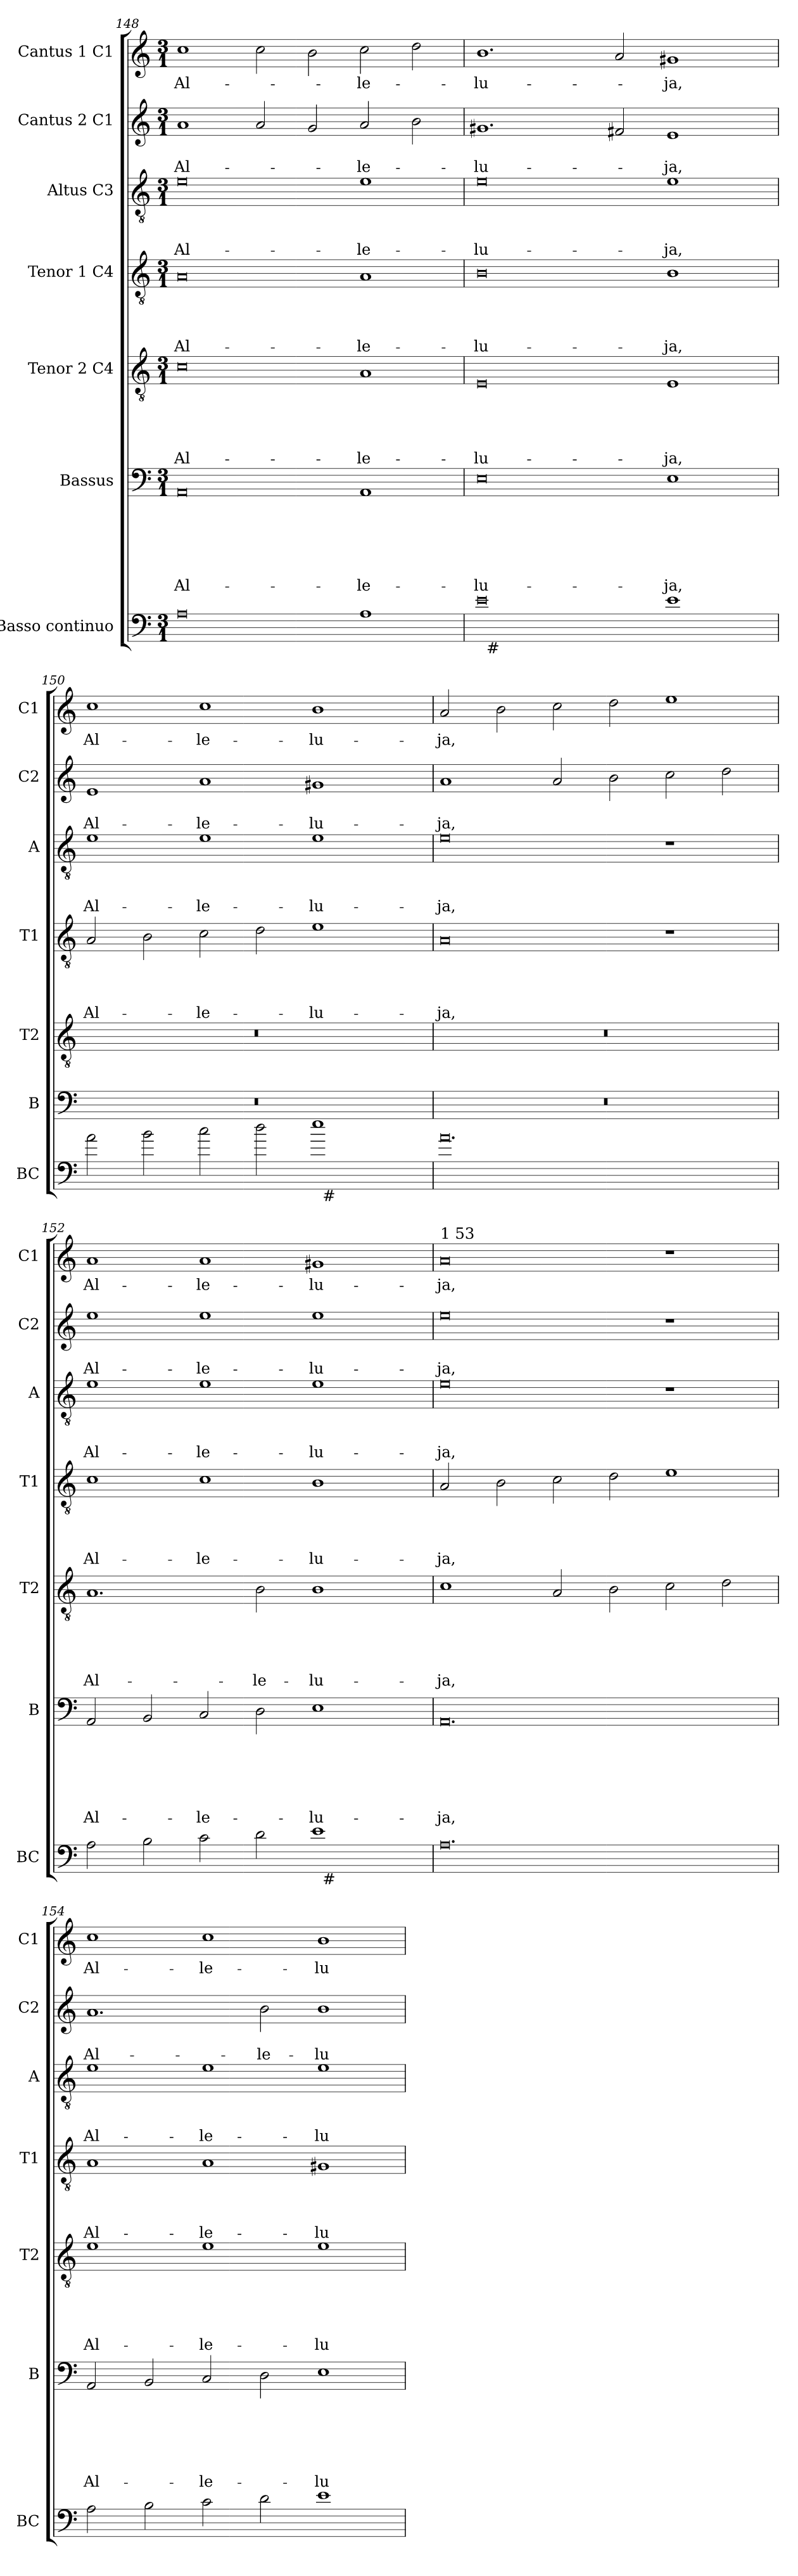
**kern	**kern	**text	**text	**text	**text	**text	**text	**kern	**text	**text	**text	**text	**text	**kern	**text	**text	**text	**text	**kern	**text	**text	**text	**kern	**text	**text	**kern	**text
*part7	*part6	*part6	*part6	*part6	*part6	*part6	*part6	*part5	*part5	*part5	*part5	*part5	*part5	*part4	*part4	*part4	*part4	*part4	*part3	*part3	*part3	*part3	*part2	*part2	*part2	*part1	*part1
*staff7	*staff6	*staff6	*staff6	*staff6	*staff6	*staff6	*staff6	*staff5	*staff5	*staff5	*staff5	*staff5	*staff5	*staff4	*staff4	*staff4	*staff4	*staff4	*staff3	*staff3	*staff3	*staff3	*staff2	*staff2	*staff2	*staff1	*staff1
*I"Basso continuo	*I"Bassus	*	*	*	*	*	*	*I"Tenor 2 C4	*	*	*	*	*	*I"Tenor 1 C4	*	*	*	*	*I"Altus C3	*	*	*	*I"Cantus 2 C1	*	*	*I"Cantus 1 C1	*
*I'BC	*I'B	*	*	*	*	*	*	*I'T2	*	*	*	*	*	*I'T1	*	*	*	*	*I'A	*	*	*	*I'C2	*	*	*I'C1	*
*clefF4	*clefF4	*	*	*	*	*	*	*clefGv2	*	*	*	*	*	*clefGv2	*	*	*	*	*clefGv2	*	*	*	*clefG2	*	*	*clefG2	*
*ITrd7c12	*	*	*	*	*	*	*	*	*	*	*	*	*	*	*	*	*	*	*	*	*	*	*	*	*	*	*
*k[]	*k[]	*	*	*	*	*	*	*k[]	*	*	*	*	*	*k[]	*	*	*	*	*k[]	*	*	*	*k[]	*	*	*k[]	*
*C:	*C:	*	*	*	*	*	*	*C:	*	*	*	*	*	*C:	*	*	*	*	*C:	*	*	*	*C:	*	*	*C:	*
*M3/1	*M3/1	*	*	*	*	*	*	*M3/1	*	*	*	*	*	*M3/1	*	*	*	*	*M3/1	*	*	*	*M3/1	*	*	*M3/1	*
=148	=148	=148	=148	=148	=148	=148	=148	=148	=148	=148	=148	=148	=148	=148	=148	=148	=148	=148	=148	=148	=148	=148	=148	=148	=148	=148	=148
!	!	!	!	!	!	!	!LO:LY:b	!	!	!	!	!	!LO:LY:b	!	!	!	!	!LO:LY:b	!	!	!	!LO:LY:b	!	!	!LO:LY:b	!	!LO:LY:b
0AA	0AA	.	.	.	.	.	Al-	0c	.	.	.	.	Al-	0A	.	.	.	Al-	0e	.	.	Al-	1a	.	Al-	1cc	Al-
.	.	.	.	.	.	.	.	.	.	.	.	.	.	.	.	.	.	.	.	.	.	.	2a/	.	.	2cc\	.
.	.	.	.	.	.	.	.	.	.	.	.	.	.	.	.	.	.	.	.	.	.	.	2g/	.	.	2b\	.
!	!	!	!	!	!	!	!LO:LY:b	!	!	!	!	!	!LO:LY:b	!	!	!	!	!LO:LY:b	!	!	!	!LO:LY:b	!	!	!LO:LY:b	!	!LO:LY:b
1AA	1AA	.	.	.	.	.	-le-	1A	.	.	.	.	-le-	1A	.	.	.	-le-	1e	.	.	-le-	2a/	.	-le-	2cc\	-le-
.	.	.	.	.	.	.	.	.	.	.	.	.	.	.	.	.	.	.	.	.	.	.	2b\	.	.	2dd\	.
=149	=149	=149	=149	=149	=149	=149	=149	=149	=149	=149	=149	=149	=149	=149	=149	=149	=149	=149	=149	=149	=149	=149	=149	=149	=149	=149	=149
!	!	!	!	!	!	!	!LO:LY:b	!	!	!	!	!	!LO:LY:b	!	!	!	!	!LO:LY:b	!	!	!	!LO:LY:b	!	!	!LO:LY:b	!	!LO:LY:b
*^	*	*	*	*	*	*	*	*	*	*	*	*	*	*	*	*	*	*	*	*	*	*	*	*	*	*	*
0E	32ryy	0E	.	.	.	.	.	-lu-	0E	.	.	.	.	-lu-	0B	.	.	.	-lu-	0e	.	.	-lu-	1.g#X	.	-lu-	1.b	-lu-
!	!LO:TX:b:t=#	!	!	!	!	!	!	!	!	!	!	!	!	!	!	!	!	!	!	!	!	!	!	!	!	!	!	!
.	1ryy	.	.	.	.	.	.	.	.	.	.	.	.	.	.	.	.	.	.	.	.	.	.	.	.	.	.	.
.	1ryy	.	.	.	.	.	.	.	.	.	.	.	.	.	.	.	.	.	.	.	.	.	.	.	.	.	.	.
.	.	.	.	.	.	.	.	.	.	.	.	.	.	.	.	.	.	.	.	.	.	.	.	2f#X/	.	.	2a/	.
!	!	!	!	!	!	!	!	!LO:LY:b	!	!	!	!	!	!LO:LY:b	!	!	!	!	!LO:LY:b	!	!	!	!LO:LY:b	!	!	!LO:LY:b	!	!LO:LY:b
1E	.	1E	.	.	.	.	.	-ja,	1E	.	.	.	.	-ja,	1B	.	.	.	-ja,	1e	.	.	-ja,	1e	.	-ja,	1g#X	-ja,
.	2ryy	.	.	.	.	.	.	.	.	.	.	.	.	.	.	.	.	.	.	.	.	.	.	.	.	.	.	.
.	4...ryy	.	.	.	.	.	.	.	.	.	.	.	.	.	.	.	.	.	.	.	.	.	.	.	.	.	.	.
=150	=150	=150	=150	=150	=150	=150	=150	=150	=150	=150	=150	=150	=150	=150	=150	=150	=150	=150	=150	=150	=150	=150	=150	=150	=150	=150	=150	=150
!	!	!LO:N:vis=1	!	!	!	!	!	!	!LO:N:vis=1	!	!	!	!	!	!	!	!	!	!LO:LY:b	!	!	!	!LO:LY:b	!	!	!LO:LY:b	!	!LO:LY:b
2A\	1ryy	0.r	.	.	.	.	.	.	0.r	.	.	.	.	.	2A/	.	.	.	Al-	1e	.	.	Al-	1e	.	Al-	1cc	Al-
2B\	.	.	.	.	.	.	.	.	.	.	.	.	.	.	2B\	.	.	.	.	.	.	.	.	.	.	.	.	.
!	!	!	!	!	!	!	!	!	!	!	!	!	!	!	!	!	!	!	!LO:LY:b	!	!	!	!LO:LY:b	!	!	!LO:LY:b	!	!LO:LY:b
2c>\	1ryy	.	.	.	.	.	.	.	.	.	.	.	.	.	2c\	.	.	.	-le-	1e	.	.	-le-	1a	.	-le-	1cc	-le-
2d\	.	.	.	.	.	.	.	.	.	.	.	.	.	.	2d\	.	.	.	.	.	.	.	.	.	.	.	.	.
!	!	!	!	!	!	!	!	!	!	!	!	!	!	!	!	!	!	!	!LO:LY:b	!	!	!	!LO:LY:b	!	!	!LO:LY:b	!	!LO:LY:b
1e	32ryy	.	.	.	.	.	.	.	.	.	.	.	.	.	1e	.	.	.	-lu-	1e	.	.	-lu-	1g#X	.	-lu-	1b	-lu-
!	!LO:TX:b:t=#	!	!	!	!	!	!	!	!	!	!	!	!	!	!	!	!	!	!	!	!	!	!	!	!	!	!	!
.	2ryy	.	.	.	.	.	.	.	.	.	.	.	.	.	.	.	.	.	.	.	.	.	.	.	.	.	.	.
.	4...ryy	.	.	.	.	.	.	.	.	.	.	.	.	.	.	.	.	.	.	.	.	.	.	.	.	.	.	.
=151	=151	=151	=151	=151	=151	=151	=151	=151	=151	=151	=151	=151	=151	=151	=151	=151	=151	=151	=151	=151	=151	=151	=151	=151	=151	=151	=151	=151
!	!	!LO:N:vis=1	!	!	!	!	!	!	!LO:N:vis=1	!	!	!	!	!	!	!	!	!	!LO:LY:b	!	!	!	!LO:LY:b	!	!	!LO:LY:b	!	!LO:LY:b
*v	*v	*	*	*	*	*	*	*	*	*	*	*	*	*	*	*	*	*	*	*	*	*	*	*	*	*	*	*
0.A	0.r	.	.	.	.	.	.	0.r	.	.	.	.	.	0A	.	.	.	-ja,	0e	.	.	-ja,	1a	.	-ja,	2a/	-ja,
.	.	.	.	.	.	.	.	.	.	.	.	.	.	.	.	.	.	.	.	.	.	.	.	.	.	2b\	.
.	.	.	.	.	.	.	.	.	.	.	.	.	.	.	.	.	.	.	.	.	.	.	2a/	.	.	2cc\	.
.	.	.	.	.	.	.	.	.	.	.	.	.	.	.	.	.	.	.	.	.	.	.	2b\	.	.	2dd\	.
.	.	.	.	.	.	.	.	.	.	.	.	.	.	1r	.	.	.	.	1r	.	.	.	2cc\	.	.	1ee	.
.	.	.	.	.	.	.	.	.	.	.	.	.	.	.	.	.	.	.	.	.	.	.	2dd\	.	.	.	.
=152	=152	=152	=152	=152	=152	=152	=152	=152	=152	=152	=152	=152	=152	=152	=152	=152	=152	=152	=152	=152	=152	=152	=152	=152	=152	=152	=152
!	!	!	!	!	!	!	!LO:LY:b	!	!	!	!	!	!LO:LY:b	!	!	!	!	!LO:LY:b	!	!	!	!LO:LY:b	!	!	!LO:LY:b	!	!LO:LY:b
*^	*	*	*	*	*	*	*	*	*	*	*	*	*	*	*	*	*	*	*	*	*	*	*	*	*	*	*
2AA\	1ryy	2AA/	.	.	.	.	.	Al-	1.A	.	.	.	.	Al-	1c	.	.	.	Al-	1e	.	.	Al-	1ee	.	Al-	1a	Al-
2BB\	.	2BB/	.	.	.	.	.	.	.	.	.	.	.	.	.	.	.	.	.	.	.	.	.	.	.	.	.	.
!	!	!	!	!	!	!	!	!LO:LY:b	!	!	!	!	!	!	!	!	!	!	!LO:LY:b	!	!	!	!LO:LY:b	!	!	!LO:LY:b	!	!LO:LY:b
2C>\	1ryy	2C/	.	.	.	.	.	-le-	.	.	.	.	.	.	1c	.	.	.	-le-	1e	.	.	-le-	1ee	.	-le-	1a	-le-
!	!	!	!	!	!	!	!	!	!	!	!	!	!	!LO:LY:b	!	!	!	!	!	!	!	!	!	!	!	!	!	!
2D\	.	2D\	.	.	.	.	.	.	2B\	.	.	.	.	-le-	.	.	.	.	.	.	.	.	.	.	.	.	.	.
!	!	!	!	!	!	!	!	!LO:LY:b	!	!	!	!	!	!LO:LY:b	!	!	!	!	!LO:LY:b	!	!	!	!LO:LY:b	!	!	!LO:LY:b	!	!LO:LY:b
1E	32ryy	1E	.	.	.	.	.	-lu-	1B	.	.	.	.	-lu-	1B	.	.	.	-lu-	1e	.	.	-lu-	1ee	.	-lu-	1g#X	-lu-
!	!LO:TX:b:t=#	!	!	!	!	!	!	!	!	!	!	!	!	!	!	!	!	!	!	!	!	!	!	!	!	!	!	!
.	2ryy	.	.	.	.	.	.	.	.	.	.	.	.	.	.	.	.	.	.	.	.	.	.	.	.	.	.	.
.	4...ryy	.	.	.	.	.	.	.	.	.	.	.	.	.	.	.	.	.	.	.	.	.	.	.	.	.	.	.
!!LO:LB:g=z
=153	=153	=153	=153	=153	=153	=153	=153	=153	=153	=153	=153	=153	=153	=153	=153	=153	=153	=153	=153	=153	=153	=153	=153	=153	=153	=153	=153	=153
!	!	!	!	!	!	!	!	!	!	!	!	!	!	!	!	!	!	!	!	!	!	!	!	!	!	!	!LO:TX:a:t=1 53	!
!	!	!	!	!	!	!	!	!LO:LY:b	!	!	!	!	!	!LO:LY:b	!	!	!	!	!LO:LY:b	!	!	!	!LO:LY:b	!	!	!LO:LY:b	!	!LO:LY:b
*v	*v	*	*	*	*	*	*	*	*	*	*	*	*	*	*	*	*	*	*	*	*	*	*	*	*	*	*	*
0.AA	0.AA	.	.	.	.	.	-ja,	1c	.	.	.	.	-ja,	2A/	.	.	.	-ja,	0e	.	.	-ja,	0ee	.	-ja,	0a	-ja,
.	.	.	.	.	.	.	.	.	.	.	.	.	.	2B\	.	.	.	.	.	.	.	.	.	.	.	.	.
.	.	.	.	.	.	.	.	2A/	.	.	.	.	.	2c\	.	.	.	.	.	.	.	.	.	.	.	.	.
.	.	.	.	.	.	.	.	2B\	.	.	.	.	.	2d\	.	.	.	.	.	.	.	.	.	.	.	.	.
.	.	.	.	.	.	.	.	2c\	.	.	.	.	.	1e	.	.	.	.	1r	.	.	.	1r	.	.	1r	.
.	.	.	.	.	.	.	.	2d\	.	.	.	.	.	.	.	.	.	.	.	.	.	.	.	.	.	.	.
=154	=154	=154	=154	=154	=154	=154	=154	=154	=154	=154	=154	=154	=154	=154	=154	=154	=154	=154	=154	=154	=154	=154	=154	=154	=154	=154	=154
!	!	!	!	!	!	!	!LO:LY:b	!	!	!	!	!	!LO:LY:b	!	!	!	!	!LO:LY:b	!	!	!	!LO:LY:b	!	!	!LO:LY:b	!	!LO:LY:b
2AA\	2AA/	.	.	.	.	.	Al-	1e	.	.	.	.	Al-	1A	.	.	.	Al-	1e	.	.	Al-	1.a	.	Al-	1cc	Al-
2BB\	2BB/	.	.	.	.	.	.	.	.	.	.	.	.	.	.	.	.	.	.	.	.	.	.	.	.	.	.
!	!	!	!	!	!	!	!LO:LY:b	!	!	!	!	!	!LO:LY:b	!	!	!	!	!LO:LY:b	!	!	!	!LO:LY:b	!	!	!	!	!LO:LY:b
2C>\	2C/	.	.	.	.	.	-le-	1e	.	.	.	.	-le-	1A	.	.	.	-le-	1e	.	.	-le-	.	.	.	1cc	-le-
!	!	!	!	!	!	!	!	!	!	!	!	!	!	!	!	!	!	!	!	!	!	!	!	!	!LO:LY:b	!	!
2D\	2D\	.	.	.	.	.	.	.	.	.	.	.	.	.	.	.	.	.	.	.	.	.	2b\	.	-le-	.	.
!	!	!	!	!	!	!	!LO:LY:b	!	!	!	!	!	!LO:LY:b	!	!	!	!	!LO:LY:b	!	!	!	!LO:LY:b	!	!	!LO:LY:b	!	!LO:LY:b
1E	1E	.	.	.	.	.	-lu-	1e	.	.	.	.	-lu-	1G#X	.	.	.	-lu-	1e	.	.	-lu-	1b	.	-lu-	1b	-lu-
=	=	=	=	=	=	=	=	=	=	=	=	=	=	=	=	=	=	=	=	=	=	=	=	=	=	=	=
*-	*-	*-	*-	*-	*-	*-	*-	*-	*-	*-	*-	*-	*-	*-	*-	*-	*-	*-	*-	*-	*-	*-	*-	*-	*-	*-	*-
